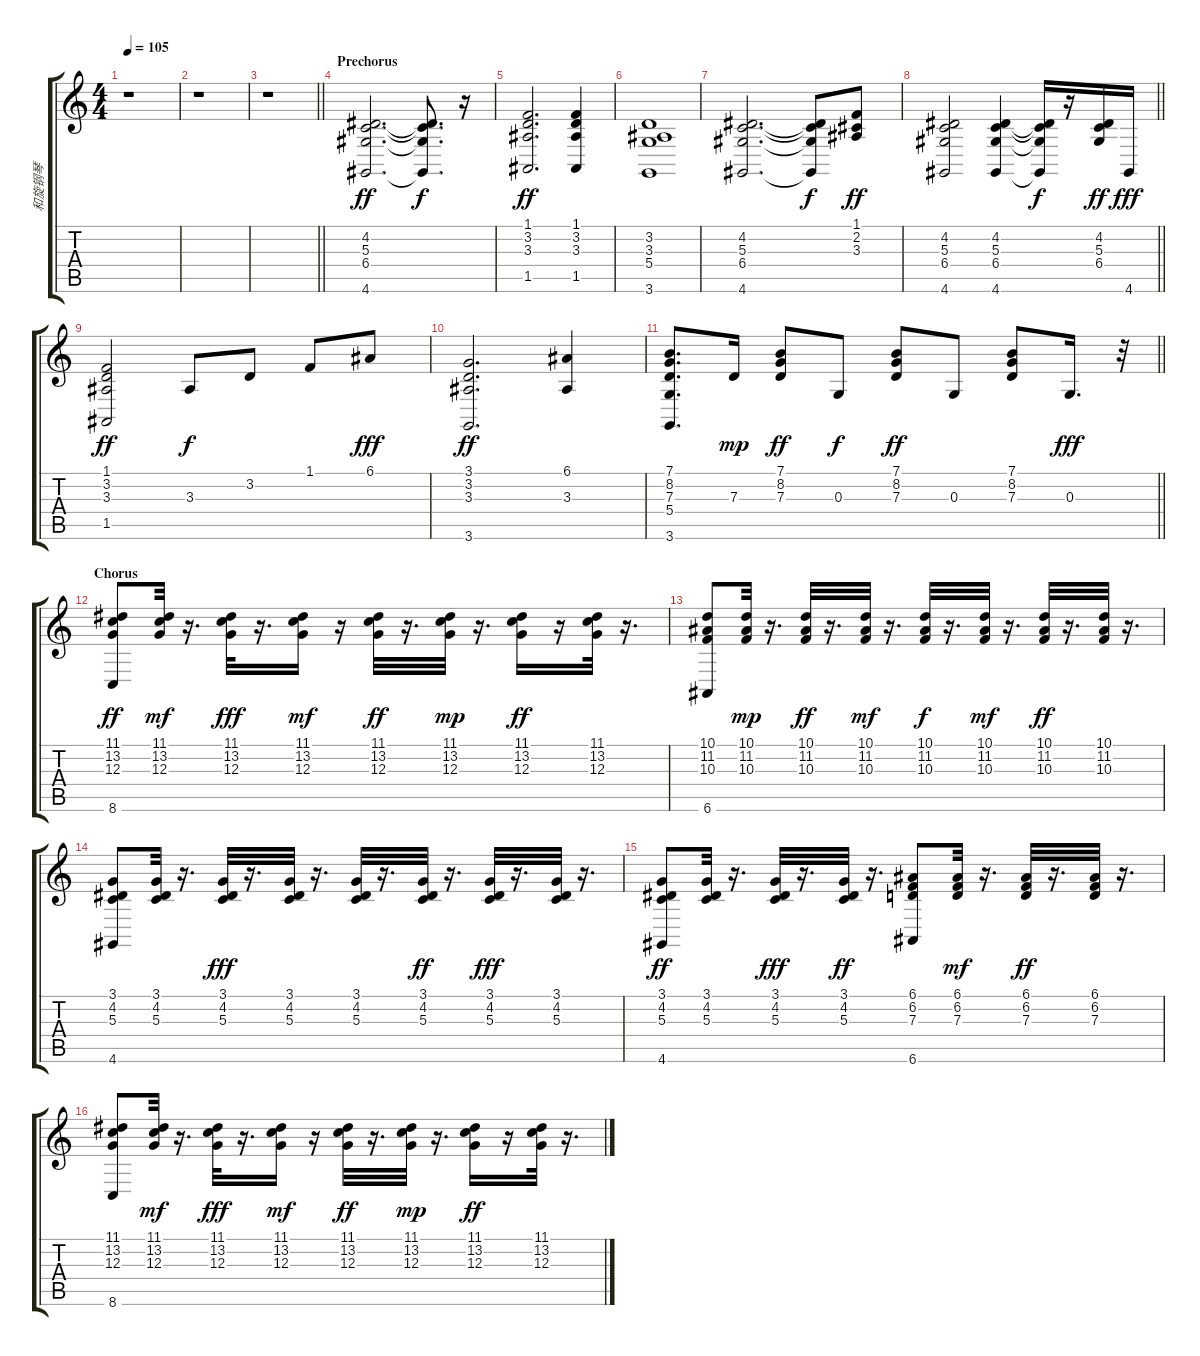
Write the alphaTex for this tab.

\track ("和旋钢琴" "和旋钢琴") {instrument acousticgrandpiano}
\staff {score tabs}
\tuning (E4 B3 G3 D3 A2 E2) {hide}
\ts (4 4)
\tempo 105
\clef g2
\ks c
r.1{dy ff} |
r.1 |
\barLineRight lightlight
r.1 |
\section ("" "Prechorus")
(4.2 5.3 6.4 4.6).2{d} (4.2{t} 5.3{t} 6.4{t} 4.6{t}).8{d dy f} r.16 |
(1.1 3.2 3.3 1.5).2{d dy ff} (1.1 3.2 3.3 1.5).4 |
(3.2 3.3 5.4 3.6).1 |
(4.2 5.3 6.4 4.6).2{d} (4.2{t} 5.3{t} 6.4{t} 4.6{t}).8{dy f} (1.1 2.2 3.3).8{dy ff} |
\barLineRight lightlight
(4.2 5.3 6.4 4.6).2 (4.2 5.3 6.4 4.6).4 (4.2{t} 5.3{t} 6.4{t} 4.6{t}).16{dy f} r.16 (4.2 5.3 6.4).16{dy ff} 4.6.16{dy fff} |
(1.1 3.2 3.3 1.5).2{dy ff} 3.3.8{dy f} 3.2.8 1.1.8 6.1.8{dy fff} |
(3.1 3.2 3.3 3.6).2{d dy ff} (6.1 3.3).4 |
\barLineRight lightlight
(7.1 8.2 7.3 5.4 3.6).8{d} 7.3.16{dy mp} (7.1 8.2 7.3).8{dy ff} 0.3.8{dy f} (7.1 8.2 7.3).8{dy ff} 0.3.8 (7.1 8.2 7.3).8 0.3.16{d dy fff} r.32 |
\section ("" "Chorus")
(11.1 13.2 12.3 8.6).8{dy ff} (11.1 13.2 12.3).32{dy mf} r.16{d} (11.1 13.2 12.3).32{dy fff} r.16{d} (11.1 13.2 12.3).16{dy mf} r.16 (11.1 13.2 12.3).32{dy ff} r.16{d} (11.1 13.2 12.3).32{dy mp} r.16{d} (11.1 13.2 12.3).16{dy ff} r.16 (11.1 13.2 12.3).32 r.16{d} |
(10.1 11.2 10.3 6.6).8 (10.1 11.2 10.3).32{dy mp} r.16{d} (10.1 11.2 10.3).32{dy ff} r.16{d} (10.1 11.2 10.3).32{dy mf} r.16{d} (10.1 11.2 10.3).32{dy f} r.16{d} (10.1 11.2 10.3).32{dy mf} r.16{d} (10.1 11.2 10.3).32{dy ff} r.16{d} (10.1 11.2 10.3).32 r.16{d} |
(3.1 4.2 5.3 4.6).8 (3.1 4.2 5.3).32 r.16{d} (3.1 4.2 5.3).32{dy fff} r.16{d} (3.1 4.2 5.3).32 r.16{d} (3.1 4.2 5.3).32 r.16{d} (3.1 4.2 5.3).32{dy ff} r.16{d} (3.1 4.2 5.3).32{dy fff} r.16{d} (3.1 4.2 5.3).32 r.16{d} |
(3.1 4.2 5.3 4.6).8{dy ff} (3.1 4.2 5.3).32 r.16{d} (3.1 4.2 5.3).32{dy fff} r.16{d} (3.1 4.2 5.3).32{dy ff} r.16{d} (6.1 6.2 7.3 6.6).8 (6.1 6.2 7.3).32{dy mf} r.16{d} (6.1 6.2 7.3).32{dy ff} r.16{d} (6.1 6.2 7.3).32 r.16{d} |
(11.1 13.2 12.3 8.6).8 (11.1 13.2 12.3).32{dy mf} r.16{d} (11.1 13.2 12.3).32{dy fff} r.16{d} (11.1 13.2 12.3).16{dy mf} r.16 (11.1 13.2 12.3).32{dy ff} r.16{d} (11.1 13.2 12.3).32{dy mp} r.16{d} (11.1 13.2 12.3).16{dy ff} r.16 (11.1 13.2 12.3).32 r.16{d}
